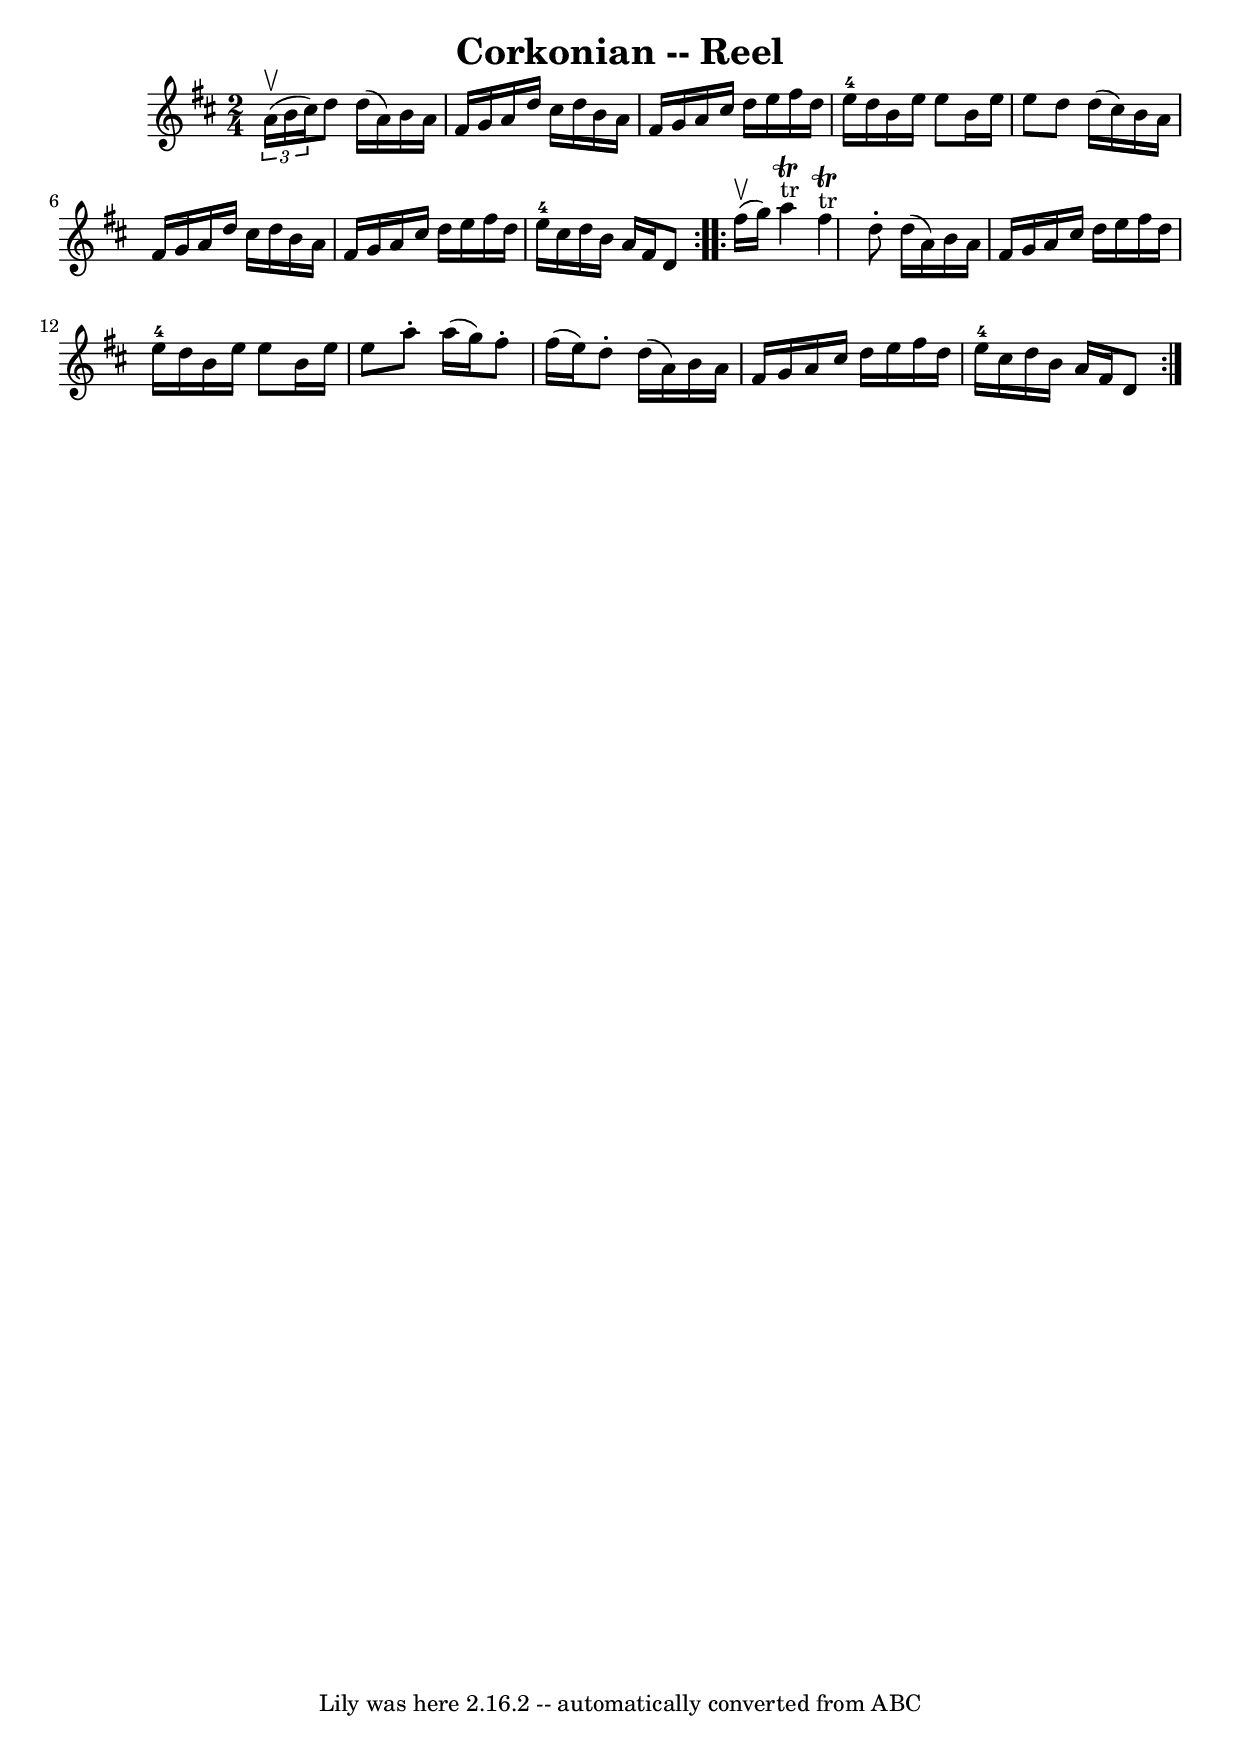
\version "2.16.2"
\include "Mammoth.ily"
\header {
  %% book = "Ryan's Mammoth Collection"
  crossRefNumber = "1"
  footnotes = "\\\\146\\\\Similar to The Merry Blacksmith"
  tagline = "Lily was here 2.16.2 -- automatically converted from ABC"
  title = "Corkonian -- Reel"

}
voicedefault =  {



  \repeat volta 2 {

    \time 2/4 
    \key d \major
    \times 2/3 { a'16^\upbow(b'16 cis''16) 
	       }  |
    d''8 d''16 (a'16) b'16 a'16 fis'16 g'16     |
    a'16 d''16 cis''16 d''16 b'16 a'16 fis'16 g'16   |
    a'16 cis''16 d''16 e''16 fis''16 d''16 e''16-4 d''16    |
    b'16 e''16 e''8 b'16 e''16 e''8     |
    d''8 d''16 (cis''16) b'16 a'16 fis'16 g'16     |
    a'16 d''16 cis''16 d''16 b'16 a'16 fis'16 g'16   |
    a'16 cis''16 d''16 e''16 fis''16 d''16 e''16-4 cis''16    |
    d''16 b'16 a'16 fis'16 d'8    

  } 
  \repeat volta 2 {
    fis''16^\upbow(g''16) |
    a''4^"tr"^\trill fis''4^"tr"^\trill   |
    d''8-. d''16 (a'16)  
    b'16 a'16 fis'16 g'16    |
    a'16 cis''16 d''16 e''16 
    fis''16 d''16 e''16-4 d''16    |
    b'16 e''16 e''8   
    b'16 e''16 e''8    |
    a''8-. a''16 (g''16) fis''8-. fis''16 (e''16)   |
    d''8-. d''16 (a'16) b'16    
    a'16 fis'16 g'16    |
    a'16 cis''16 d''16 e''16    
    fis''16 d''16 e''16-4 cis''16    |
    d''16 b'16 a'16    
    fis'16 d'8    
  }   

}

\score{
  <<

    \context Staff="default"
    {
      \voicedefault 
      
    }

  >>
  \layout {
    
  }
  \midi {
  }

}
